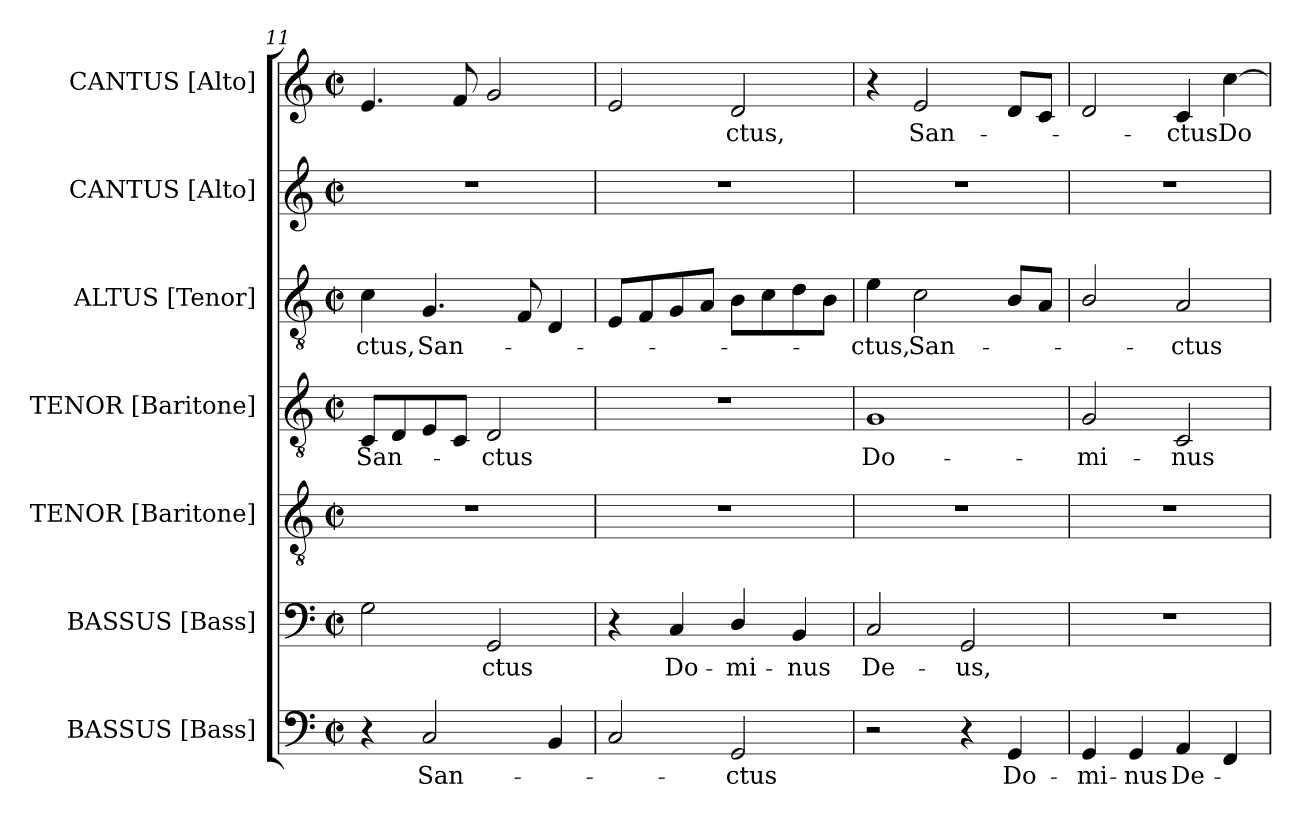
**kern	**text	**kern	**text	**kern	**kern	**text	**kern	**text	**kern	**kern	**text
*part7	*part7	*part6	*part6	*part5	*part4	*part4	*part3	*part3	*part2	*part1	*part1
*staff7	*staff7	*staff6	*staff6	*staff5	*staff4	*staff4	*staff3	*staff3	*staff2	*staff1	*staff1
*I"BASSUS [Bass]	*	*I"BASSUS [Bass]	*	*I"TENOR [Baritone]	*I"TENOR [Baritone]	*	*I"ALTUS [Tenor]	*	*I"CANTUS [Alto]	*I"CANTUS [Alto]	*
*I'B.	*	*I'B.	*	*I'Bar.	*I'Bar.	*	*I'T.	*	*I'A.	*I'A.	*
*clefF4	*	*clefF4	*	*clefGv2	*clefGv2	*	*clefGv2	*	*clefG2	*clefG2	*
*	*	*	*	*ITrd7c12	*ITrd7c12	*	*ITrd7c12	*	*	*	*
*k[]	*	*k[]	*	*k[]	*k[]	*	*k[]	*	*k[]	*k[]	*
*C:	*	*C:	*	*C:	*C:	*	*C:	*	*C:	*C:	*
*M2/2	*	*M2/2	*	*M2/2	*M2/2	*	*M2/2	*	*M2/2	*M2/2	*
*met(c|)	*	*met(c|)	*	*met(c|)	*met(c|)	*	*met(c|)	*	*met(c|)	*met(c|)	*
=11	=11	=11	=11	=11	=11	=11	=11	=11	=11	=11	=11
!	!	!	!	!	!	!LO:LY:b:color=#000000	!	!	!	!	!
!	!	!	!	!	!	!	!	!LO:LY:b:color=#000000	!	!	!
4r	.	2Gi\	.	1r	8CCi/L	San-	4Ci\	-ctus,	1r	4.ei/	.
.	.	.	.	.	8DDi/	.	.	.	.	.	.
!	!LO:LY:b:color=#000000	!	!	!	!	!	!	!	!	!	!
!	!	!	!	!	!	!	!	!LO:LY:b:color=#000000	!	!	!
2Ci/	San-	.	.	.	8EEi/	.	4.GGi/	San-	.	.	.
.	.	.	.	.	8CCi/J	.	.	.	.	8fi/	.
!	!	!	!LO:LY:b:color=#000000	!	!	!	!	!	!	!	!
!	!	!	!	!	!	!LO:LY:b:color=#000000	!	!	!	!	!
.	.	2GGi/	-ctus	.	2DDi/	-ctus	.	.	.	2gi/	.
.	.	.	.	.	.	.	8FFi/	.	.	.	.
4BBi/	.	.	.	.	.	.	4DDi/	.	.	.	.
!!LO:LB:g=z
=12	=12	=12	=12	=12	=12	=12	=12	=12	=12	=12	=12
2Ci/	.	4r	.	1r	1r	.	8EEi/L	.	1r	2ei/	.
.	.	.	.	.	.	.	8FFi/	.	.	.	.
!	!	!	!LO:LY:b:color=#000000	!	!	!	!	!	!	!	!
.	.	4Ci/	Do-	.	.	.	8GGi/	.	.	.	.
.	.	.	.	.	.	.	8AAi/J	.	.	.	.
!	!LO:LY:b:color=#000000	!	!	!	!	!	!	!	!	!	!
!	!	!	!LO:LY:b:color=#000000	!	!	!	!	!	!	!	!
!	!	!	!	!	!	!	!	!	!	!	!LO:LY:b:color=#000000
2GGi/	-ctus	4Di/	-mi-	.	.	.	8BBi\L	.	.	2di/	-ctus,
.	.	.	.	.	.	.	8Ci\	.	.	.	.
!	!	!	!LO:LY:b:color=#000000	!	!	!	!	!	!	!	!
.	.	4BBi/	-nus	.	.	.	8Di\	.	.	.	.
.	.	.	.	.	.	.	8BBi\J	.	.	.	.
=13	=13	=13	=13	=13	=13	=13	=13	=13	=13	=13	=13
!	!	!	!LO:LY:b:color=#000000	!	!	!	!	!	!	!	!
!	!	!	!	!	!	!LO:LY:b:color=#000000	!	!	!	!	!
!	!	!	!	!	!	!	!	!LO:LY:b:color=#000000	!	!	!
2r	.	2Ci/	De-	1r	1GGi	Do-	4Ei\	-ctus,	1r	4r	.
!	!	!	!	!	!	!	!	!LO:LY:b:color=#000000	!	!	!
!	!	!	!	!	!	!	!	!	!	!	!LO:LY:b:color=#000000
.	.	.	.	.	.	.	2Ci\	San-	.	2ei/	San-
!	!	!	!LO:LY:b:color=#000000	!	!	!	!	!	!	!	!
4r	.	2GGi/	-us,	.	.	.	.	.	.	.	.
!	!LO:LY:b:color=#000000	!	!	!	!	!	!	!	!	!	!
4GGi/	Do-	.	.	.	.	.	8BBi/L	.	.	8di/L	.
.	.	.	.	.	.	.	8AAi/J	.	.	8ci/J	.
=14	=14	=14	=14	=14	=14	=14	=14	=14	=14	=14	=14
!	!LO:LY:b:color=#000000	!	!	!	!	!	!	!	!	!	!
!	!	!	!	!	!	!LO:LY:b:color=#000000	!	!	!	!	!
4GGi/	-mi-	1r	.	1r	2GGi/	-mi-	2BBi/	.	1r	2di/	.
!	!LO:LY:b:color=#000000	!	!	!	!	!	!	!	!	!	!
4GGi/	-nus	.	.	.	.	.	.	.	.	.	.
!	!LO:LY:b:color=#000000	!	!	!	!	!	!	!	!	!	!
!	!	!	!	!	!	!LO:LY:b:color=#000000	!	!	!	!	!
!	!	!	!	!	!	!	!	!LO:LY:b:color=#000000	!	!	!
!	!	!	!	!	!	!	!	!	!	!	!LO:LY:b:color=#000000
4AAi/	De-	.	.	.	2CCi/	-nus	2AAi/	-ctus	.	4ci/	-ctus
!	!	!	!	!	!	!	!	!	!	!	!LO:LY:b:color=#000000
4FFi/	.	.	.	.	.	.	.	.	.	[>4cci\	Do-
=	=	=	=	=	=	=	=	=	=	=	=
*-	*-	*-	*-	*-	*-	*-	*-	*-	*-	*-	*-
